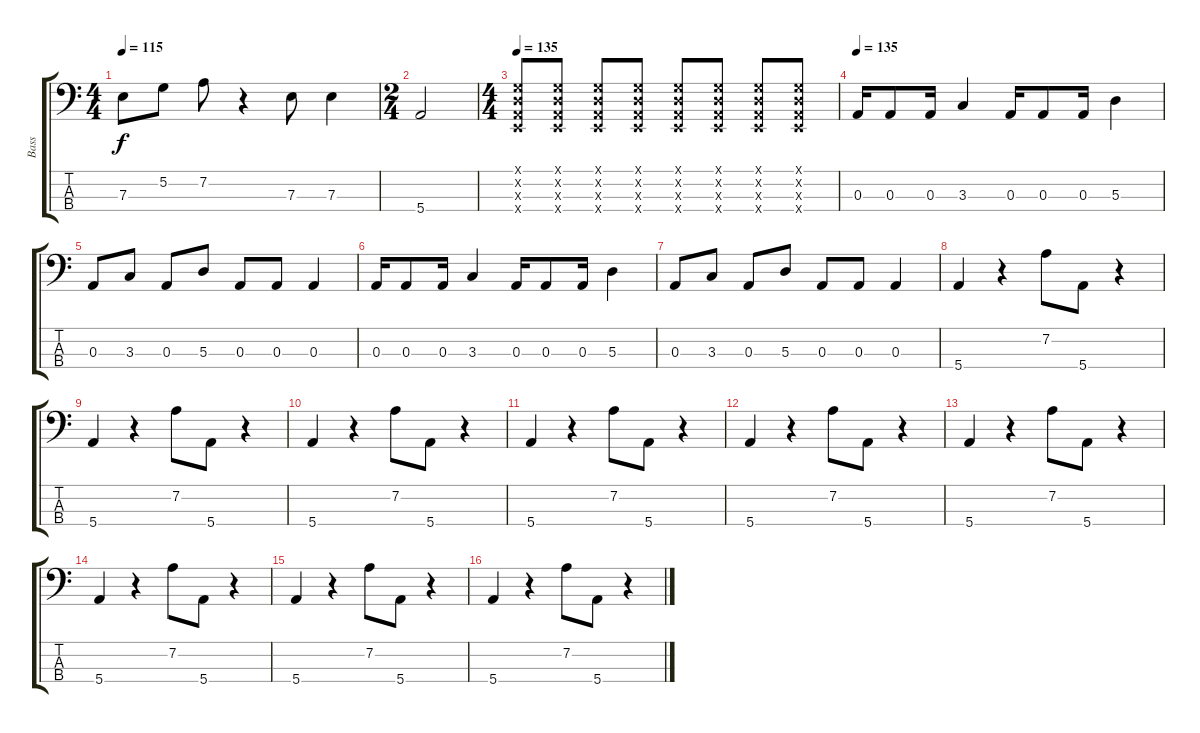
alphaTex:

\track ("Bass" "Bass") {instrument electricbassfinger}
\staff {score tabs}
\tuning (G2 D2 A1 E1) {hide}
\ts (4 4)
\tempo 115
\clef f4
\ks c
7.3.8{dy f} 5.2.8 7.2.8 r.4 7.3.8 7.3.4 |
\ts (2 4)
5.4.2 |
\ts (4 4)
\tempo 135
(0.1{x} 0.2{x} 0.3{x} 0.4{x}).8 (0.1{x} 0.2{x} 0.3{x} 0.4{x}).8 (0.1{x} 0.2{x} 0.3{x} 0.4{x}).8 (0.1{x} 0.2{x} 0.3{x} 0.4{x}).8 (0.1{x} 0.2{x} 0.3{x} 0.4{x}).8 (0.1{x} 0.2{x} 0.3{x} 0.4{x}).8 (0.1{x} 0.2{x} 0.3{x} 0.4{x}).8 (0.1{x} 0.2{x} 0.3{x} 0.4{x}).8 |
\tempo 135
0.3.16 0.3.8 0.3.16 3.3.4 0.3.16 0.3.8 0.3.16 5.3.4 |
0.3.8 3.3.8 0.3.8 5.3.8 0.3.8 0.3.8 0.3.4 |
0.3.16 0.3.8 0.3.16 3.3.4 0.3.16 0.3.8 0.3.16 5.3.4 |
0.3.8 3.3.8 0.3.8 5.3.8 0.3.8 0.3.8 0.3.4 |
5.4.4{volume 9} r.4 7.2.8 5.4.8 r.4 |
5.4.4 r.4 7.2.8 5.4.8 r.4 |
5.4.4 r.4 7.2.8 5.4.8 r.4 |
5.4.4 r.4 7.2.8 5.4.8 r.4 |
5.4.4 r.4 7.2.8 5.4.8 r.4 |
5.4.4 r.4 7.2.8 5.4.8 r.4 |
5.4.4 r.4 7.2.8 5.4.8 r.4 |
5.4.4 r.4 7.2.8 5.4.8 r.4 |
5.4.4 r.4 7.2.8 5.4.8 r.4
